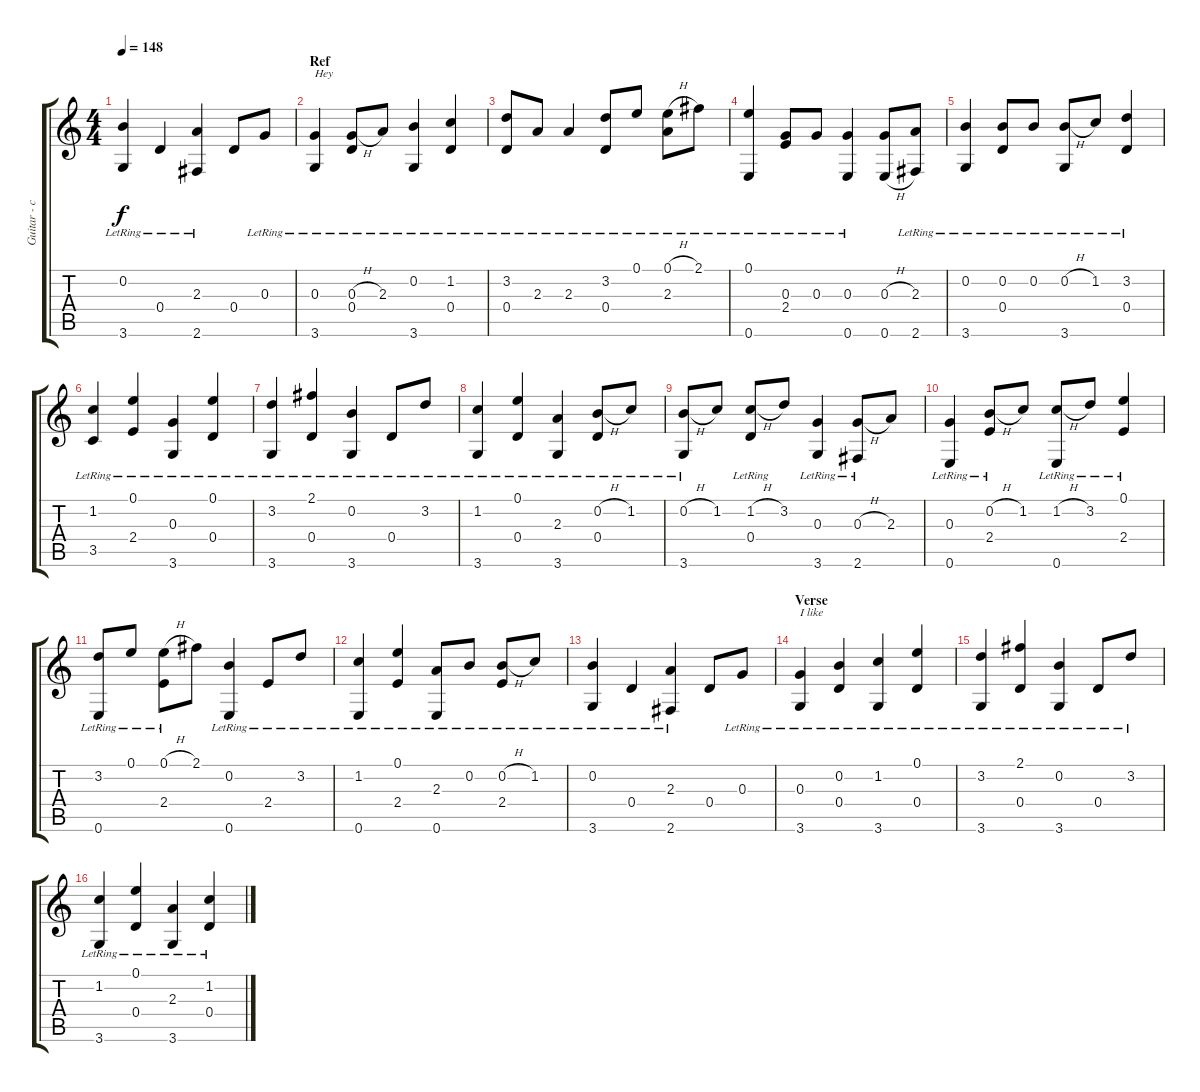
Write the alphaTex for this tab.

\track ("Guitar - capo 7#" "Guitar - c") {instrument acousticguitarnylon}
\staff {score tabs}
\tuning (E4 B3 G3 D3 A2 E2) {hide}
\ts (4 4)
\tempo 148
\clef g2
\ks c
(0.2{lr} 3.6{lr}).4{dy f} 0.4{lr}.4 (2.3{lr} 2.6{lr}).4 0.4.8 0.3{lr}.8 |
\section ("" "Ref")
(0.3{lr} 3.6{lr}).4{txt "Hey"} (0.3{h} 0.4{lr}).8 2.3{lr}.8 (0.2{lr} 3.6{lr}).4 (1.2{lr} 0.4{lr}).4 |
(3.2{lr} 0.4{lr}).8 2.3{lr}.8 2.3{lr}.4 (3.2{lr} 0.4{lr}).8 0.1{lr}.8 (0.1{h} 2.3{lr}).8 2.1{lr}.8 |
(0.1{lr} 0.6{lr}).4 (0.3{lr} 2.4{lr}).8 0.3{lr}.8 (0.3{lr} 0.6{lr}).4 (0.3{h} 0.6{h}).8 (2.3{lr} 2.6{lr}).8 |
(0.2{lr} 3.6{lr}).4 (0.2{lr} 0.4{lr}).8 0.2{lr}.8 (0.2{h} 3.6{lr}).8 1.2{lr}.8 (3.2{lr} 0.4{lr}).4 |
(1.2{lr} 3.5{lr}).4 (0.1{lr} 2.4{lr}).4 (0.3{lr} 3.6{lr}).4 (0.1{lr} 0.4{lr}).4 |
(3.2{lr} 3.6{lr}).4 (2.1{lr} 0.4{lr}).4 (0.2{lr} 3.6{lr}).4 0.4{lr}.8 3.2{lr}.8 |
(1.2{lr} 3.6{lr}).4 (0.1{lr} 0.4{lr}).4 (2.3{lr} 3.6{lr}).4 (0.2{h} 0.4{lr}).8 1.2{lr}.8 |
(0.2{h} 3.6{lr}).8 1.2.8 (1.2{h} 0.4{lr}).8 3.2.8 (0.3{lr} 3.6{lr}).4 (0.3{h} 2.6{lr}).8 2.3.8 |
(0.3{lr} 0.6{lr}).4 (0.2{h} 2.4{lr}).8 1.2.8 (1.2{h} 0.6{lr}).8 3.2{lr}.8 (0.1{lr} 2.4{lr}).4 |
(3.2{lr} 0.6{lr}).8 0.1{lr}.8 (0.1{h} 2.4{lr}).8 2.1.8 (0.2{lr} 0.6{lr}).4 2.4{lr}.8 3.2{lr}.8 |
(1.2{lr} 0.6{lr}).4 (0.1{lr} 2.4{lr}).4 (2.3{lr} 0.6{lr}).8 0.2{lr}.8 (0.2{h} 2.4{lr}).8 1.2{lr}.8 |
(0.2{lr} 3.6{lr}).4 0.4{lr}.4 (2.3{lr} 2.6{lr}).4 0.4.8 0.3{lr}.8 |
\section ("" "Verse")
(0.3{lr} 3.6{lr}).4{txt "I like"} (0.2{lr} 0.4{lr}).4 (1.2{lr} 3.6{lr}).4 (0.1{lr} 0.4{lr}).4 |
(3.2{lr} 3.6{lr}).4 (2.1{lr} 0.4{lr}).4 (0.2{lr} 3.6{lr}).4 0.4{lr}.8 3.2{lr}.8 |
(1.2{lr} 3.6{lr}).4 (0.1{lr} 0.4{lr}).4 (2.3{lr} 3.6{lr}).4 (1.2{lr} 0.4{lr}).4
